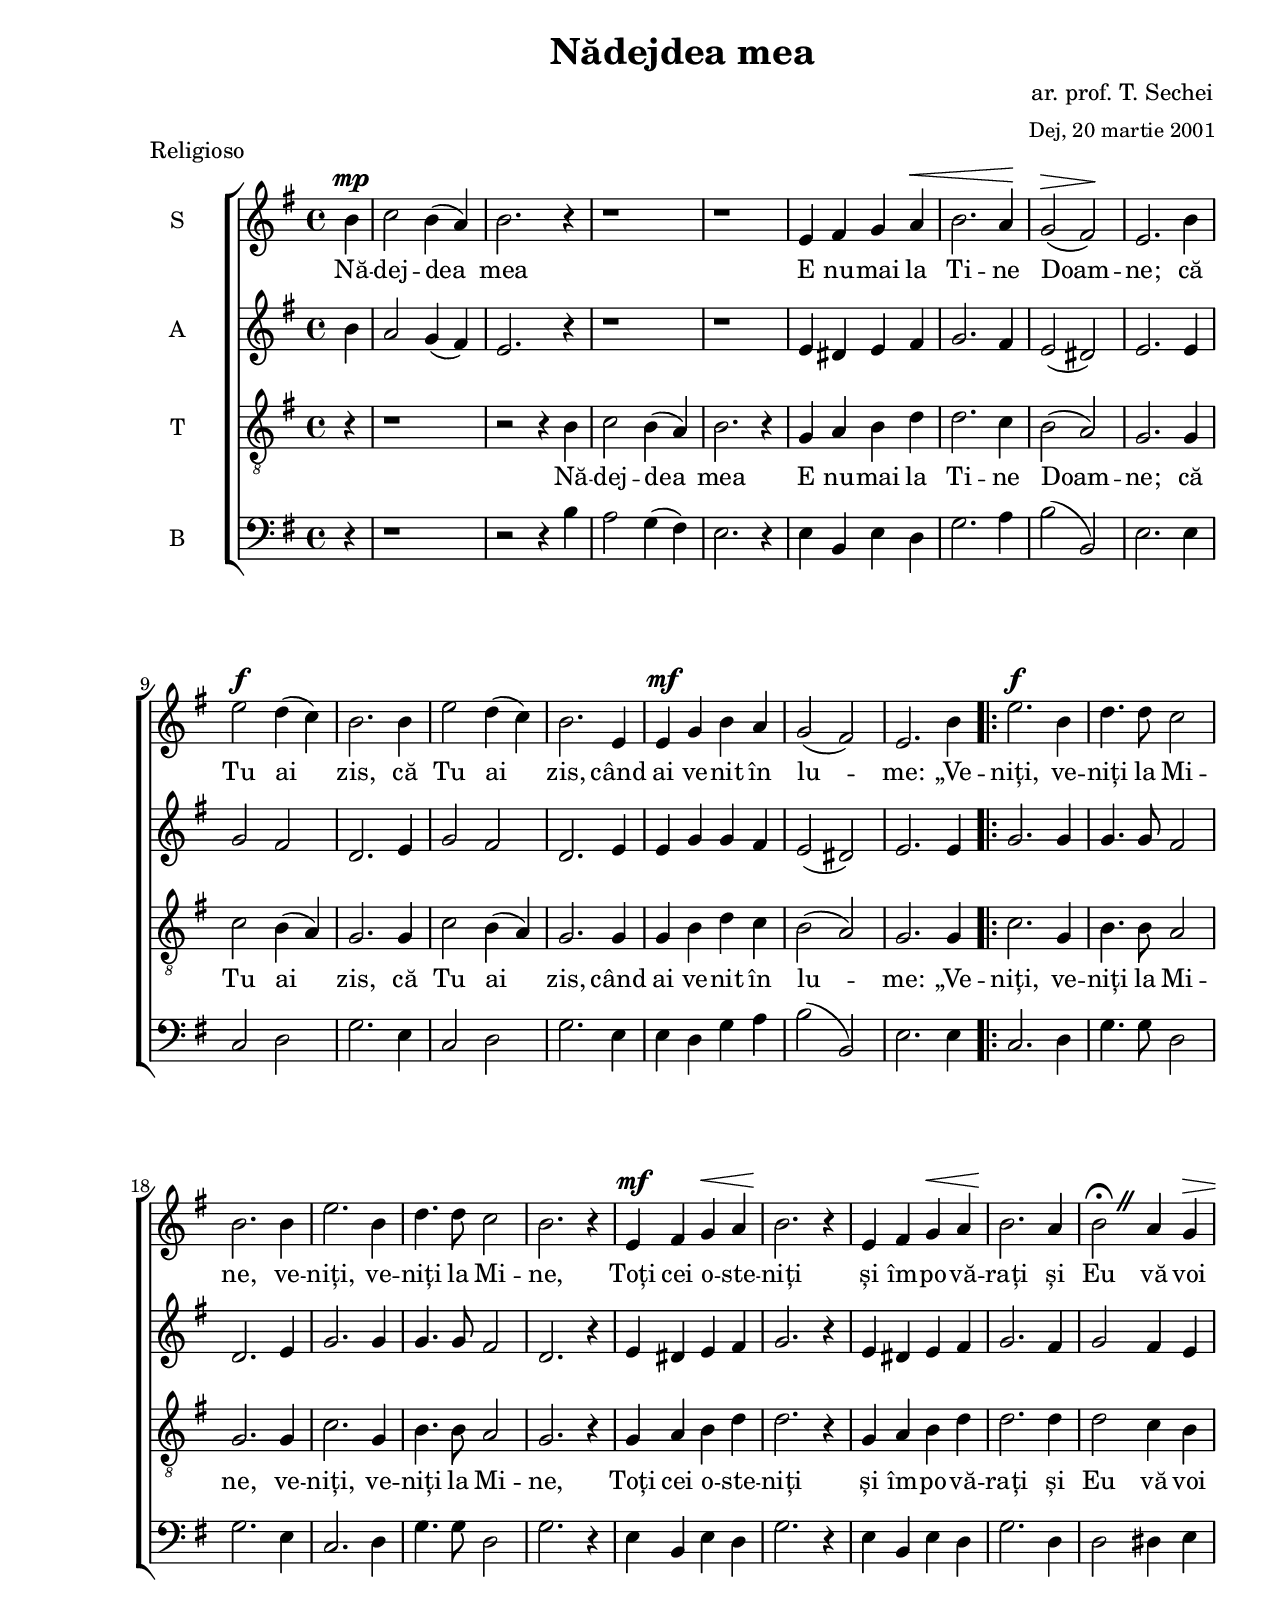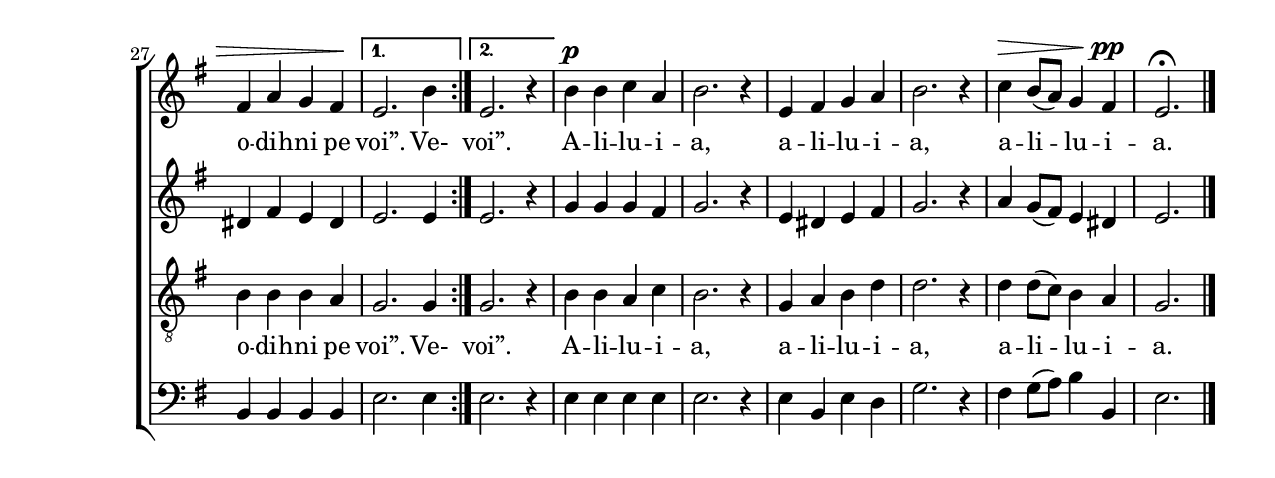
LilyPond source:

\version "2.19.80"

\paper {
  #(set-paper-size "letter")
  left-margin = 1\in
  line-width = 7.1\in
  print-page-number = false
  top-margin = 0.3\in
  bottom-margin = 0.3\in
}

\header {
  title = "Nădejdea mea"
  composer = \markup \center-column { "ar. prof. T. Sechei" \small "Dej, 20 martie 2001" }
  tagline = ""
  meter = "Religioso"
}

global = {
  \key g \major
  \time 4/4
  \autoBeamOff
  \set Staff.midiInstrument = "clarinet"
}

stanzaOne = \lyricmode {
  Nă -- dej -- dea mea E nu -- mai la Ti -- ne Doam -- ne;
  că Tu ai  zis,  că Tu ai  zis, când ai ve -- nit în lu -- me:
  „Ve -- niți, ve -- niți la Mi -- ne,
  ve -- niți, ve -- niți la Mi -- ne,
  Toți cei o -- ste -- niți și îm -- po -- vă -- rați
  și Eu vă voi o -- dih -- ni pe voi”.
  Ve- voi”.
  A -- li -- lu -- i -- a,
  a -- li -- lu -- i -- a,
  a -- li -- lu -- i -- a.
}

sopranMusic = \relative c'' {
  \partial 4 b4^\mp c2 b4( a) b2. r4 r1 r1
  e,4 fis g a^\< b2. a4\! g2^\>( fis\!) e2. b'4 e2^\f d4( c) b2. b4 e2 d4( c) b2.
  e,4 e^\mf g b a g2( fis) e2. b'4

  \repeat volta 2 {
   e2.^\f b4 d4. d8 c2 b2. b4 e2. b4 d4. d8 c2 b2. r4 e,^\mf fis g^\< a b2.\!
   r4 e, fis g^\< a b2.\! a4
   \override BreathingSign.text = \markup {
             \musicglyph "scripts.caesura.straight" }
   b2 \fermata \breathe
   a4 g^\> fis a g fis\!
  }
  \alternative {
  	  { e2. b'4 }
  	  { e,2. r4 }
  }
  b'4^\p b c a b2. r4 e, fis g a b2. r4 c^\> b8[( a)] g4 fis^\pp e2. \fermata
  \bar "|."
}

altMusic = \relative c'' {
  \partial 4 b4 a2 g4( fis) e2. r4 r1 r1
  e4 dis e fis g2. fis4 e2( dis) e2. e4 g2 fis d2. e4 g2 fis d2. e4 e g g fis
  e2( dis) e2. e4

  \repeat volta 2 {
    g2. g4 g4. g8 fis2 d2. e4 g2. g4 g4. g8 fis2 d2. r4 e dis e fis g2. r4 e
    dis e fis g2. fis4 g2 fis4 e dis fis e dis
  }
  \alternative {
  	  { e2. e4 }
  	  { e2. r4 }
  }
  g4 g g fis g2. r4 e dis e fis g2. r4 a g8[( fis)] e4 dis e2.
}

tenorMusic = \relative c' {
  \partial 4 r4 r1 r2 r4 b4
  c2 b4( a) b2. r4 g a b d d2. c4 b2( a) g2. g4 c2 b4( a) g2. g4 c2 b4( a) g2.
  g4 g b d c b2( a) g2. g4

   \repeat volta 2 {
    c2. g4 b4. b8 a2 g2. g4 c2. g4 b4. b8 a2 g2. r4 g a b d d2. r4 g, a b d d2.
    d4 d2 c4 b b b b a
    }
     \alternative {
  	  { g2. g4 }
  	  { g2. r4 }
     }
  b4 b a c b2. r4 g a b d d2. r4 d d8[( c)] b4 a g2.
}

bassMusic = \relative c {
  \clef bass \partial 4 r4 r1 r2 r4 b'4
  a2 g4( fis) e2. r4 e b e d g2. a4 b2( b,) e2. e4 c2 d g2. e4  c2 d g2. e4
  e d g a b2( b,) e2. e4

  \repeat volta 2 {
   c2. d4 g4. g8 d2 g2. e4 c2. d4 g4. g8 d2 g2. r4 e b e d g2. r4 e b e d g2.
   d4 d2 dis4 e b b b b
  }
  \alternative {
  	  { e2. e4 }
  	  { e2. r4 }
  }
  e4 e e e e2. r4 e b e d g2. r4 fis g8[( a)] b4 b, e2.
}

myScore = \new Score <<
  \new ChoirStaff <<
    \new Staff <<
    \set Staff.instrumentName = #"S"
    \new Voice { \global \sopranMusic }
    \addlyrics { \stanzaOne }

    \new Staff <<
    \set Staff.instrumentName = #"A"
    \new Voice { \global \altMusic }
    %  \addlyrics { \stanzaOne }

    \new Staff <<
    \set Staff.instrumentName = #"T"
    \clef "G_8"
    \new Voice { \global \tenorMusic }
      \addlyrics { \stanzaOne }

    \new Staff <<
    \set Staff.instrumentName = #"B"
    \new Voice { \global \bassMusic }
    %  \addlyrics { \stanzaOne }
    >>
    >>
    >>
    >>
  >>
>>

\score {
  \myScore
  \layout { }
}

midiOutput = \midi {
  \tempo 4 = 80
  \context {
    \Voice
    \remove "Dynamic_performer"
  }
}


\score {
  \unfoldRepeats
  \myScore
  \midi { \midiOutput }
}


\score {
  \unfoldRepeats
  \new Voice { \global \sopranMusic }
  \midi { \midiOutput }
}

\score {
  \unfoldRepeats
  \new Voice { \global \altMusic }
  \midi { \midiOutput }
}

\score {
  \unfoldRepeats
  \new Voice { \global \tenorMusic }
  \midi { \midiOutput }
}

\score {
  \unfoldRepeats
  \new Voice { \global \bassMusic }
  \midi { \midiOutput }
}
